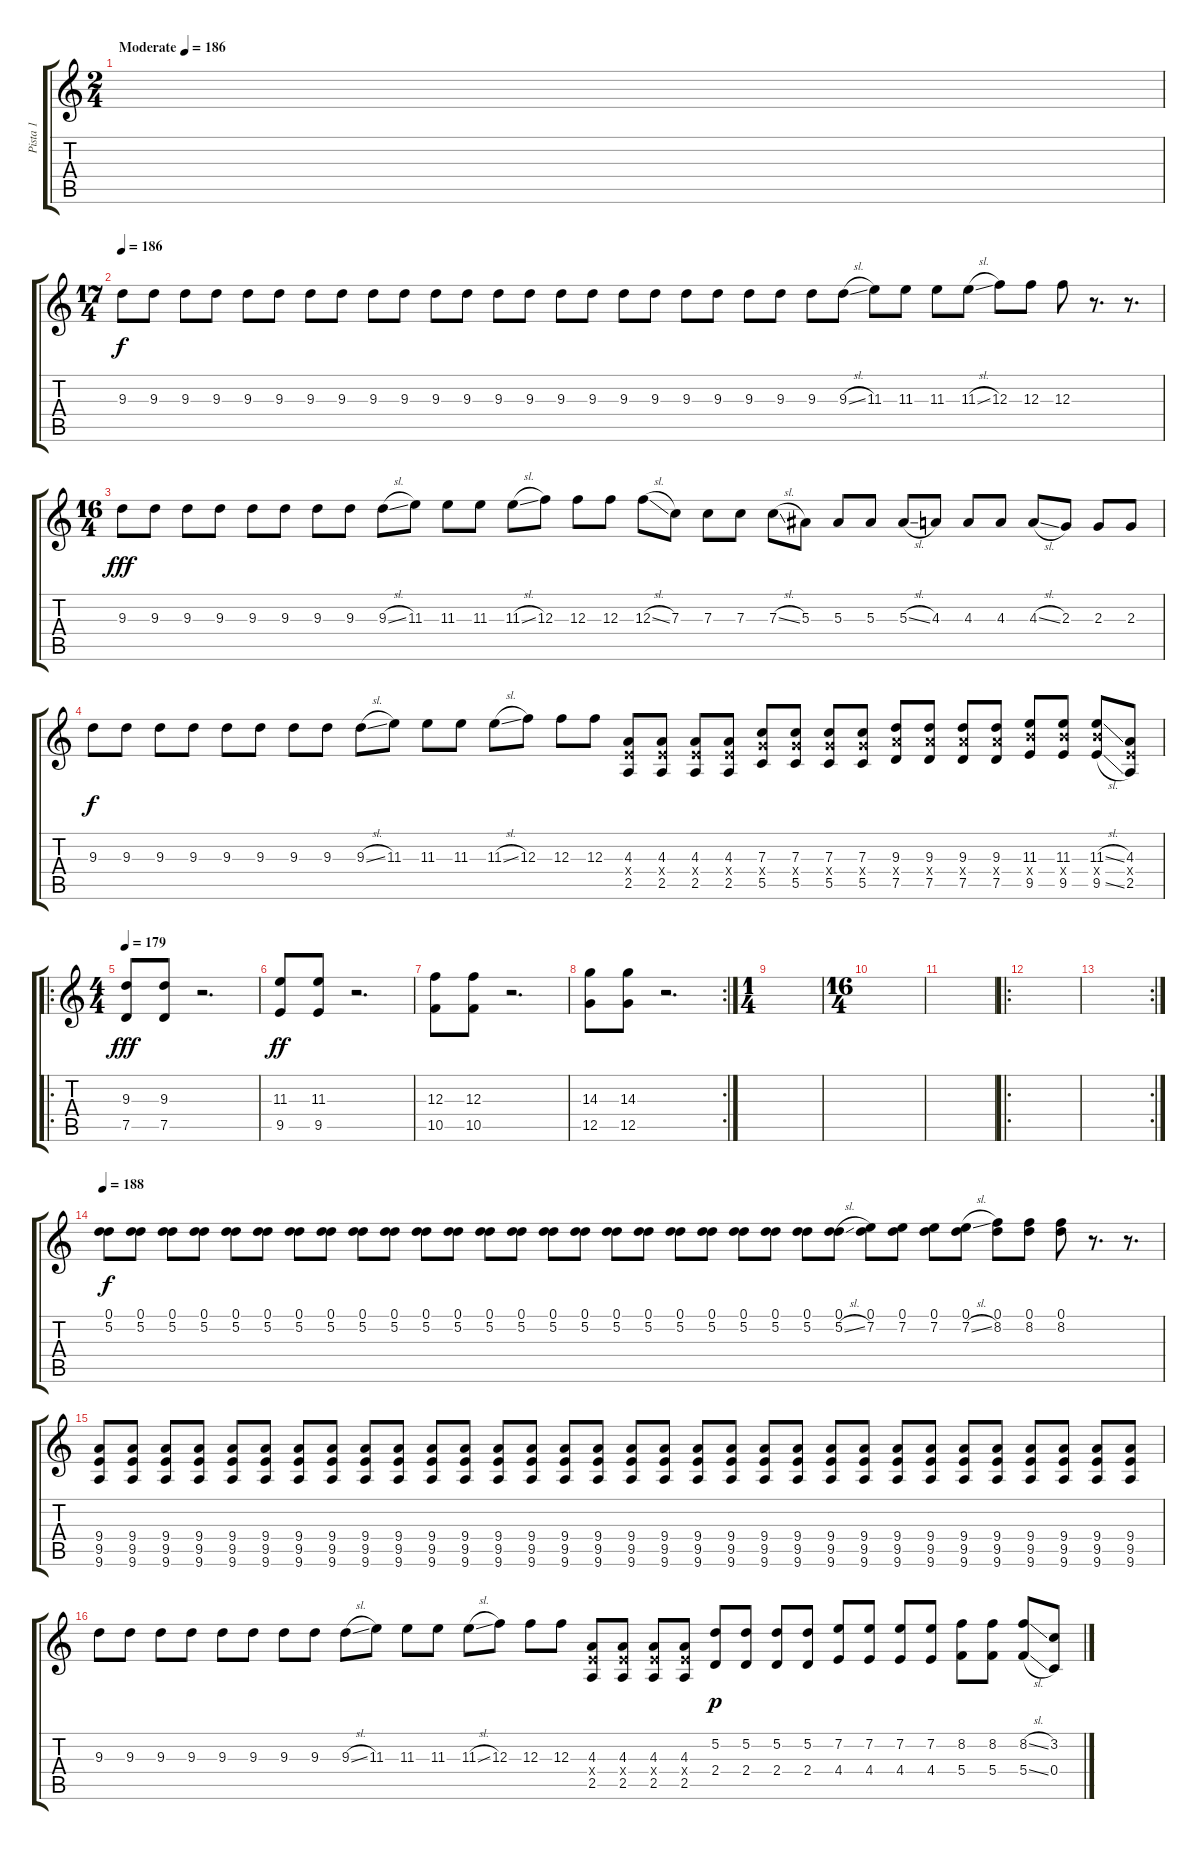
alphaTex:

\track ("Pista 1" "Pista 1") {instrument distortionguitar bank 127}
\staff {score tabs}
\tuning (D4 A3 F3 C3 G2 C2) {hide}
\ts (2 4)
\tempo (186 "Moderate")
\tempo 200
\tempo (186 "Moderate")
\clef g2
\ks c
|
\ts (17 4)
\tempo 188
\tempo 186
9.3.8 9.3.8 9.3.8 9.3.8 9.3.8 9.3.8 9.3.8 9.3.8 9.3.8 9.3.8 9.3.8 9.3.8 9.3.8 9.3.8 9.3.8 9.3.8 9.3.8 9.3.8 9.3.8 9.3.8 9.3.8 9.3.8 9.3.8 9.3{sl}.8 11.3.8 11.3.8 11.3.8 11.3{sl}.8 12.3.8 12.3.8 12.3.8 r.8{d} r.8{d} |
\ts (16 4)
9.3.8{dy fff} 9.3.8 9.3.8 9.3.8 9.3.8 9.3.8 9.3.8 9.3.8 9.3{sl}.8 11.3.8 11.3.8 11.3.8 11.3{sl}.8 12.3.8 12.3.8 12.3.8 12.3{sl}.8 7.3.8 7.3.8 7.3.8 7.3{sl}.8 5.3.8 5.3.8 5.3.8 5.3{sl}.8 4.3.8 4.3.8 4.3.8 4.3{sl}.8 2.3.8 2.3.8 2.3.8 |
9.3.8{dy f} 9.3.8 9.3.8 9.3.8 9.3.8 9.3.8 9.3.8 9.3.8 9.3{sl}.8 11.3.8 11.3.8 11.3.8 11.3{sl}.8 12.3.8 12.3.8 12.3.8 (4.3 4.4{x} 2.5).8 (4.3 4.4{x} 2.5).8 (4.3 4.4{x} 2.5).8 (4.3 4.4{x} 2.5).8 (7.3 7.4{x} 5.5).8 (7.3 7.4{x} 5.5).8 (7.3 7.4{x} 5.5).8 (7.3 7.4{x} 5.5).8 (9.3 9.4{x} 7.5).8 (9.3 9.4{x} 7.5).8 (9.3 9.4{x} 7.5).8 (9.3 9.4{x} 7.5).8 (11.3 11.4{x} 9.5).8 (11.3 11.4{x} 9.5).8 (11.3{sl} 11.4{x} 9.5{sl}).8 (4.3 4.4{x} 2.5).8 |
\ro
\ts (4 4)
\tempo 179
(9.3 7.5).8{dy fff} (9.3 7.5).8 r.2{d} |
(11.3 9.5).8{dy ff} (11.3 9.5).8 r.2{d} |
(12.3 10.5).8 (12.3 10.5).8 r.2{d} |
\rc 2
(14.3 12.5).8 (14.3 12.5).8 r.2{d} |
\ts (1 4)
|
\ts (16 4)
|
|
\ro
|
\rc 2
|
\tempo 186
\tempo 188
(0.1 5.2).8{dy f} (0.1 5.2).8 (0.1 5.2).8 (0.1 5.2).8 (0.1 5.2).8 (0.1 5.2).8 (0.1 5.2).8 (0.1 5.2).8 (0.1 5.2).8 (0.1 5.2).8 (0.1 5.2).8 (0.1 5.2).8 (0.1 5.2).8 (0.1 5.2).8 (0.1 5.2).8 (0.1 5.2).8 (0.1 5.2).8 (0.1 5.2).8 (0.1 5.2).8 (0.1 5.2).8 (0.1 5.2).8 (0.1 5.2).8 (0.1 5.2).8 (0.1 5.2{sl}).8 (0.1 7.2).8 (0.1 7.2).8 (0.1 7.2).8 (0.1 7.2{sl}).8 (0.1 8.2).8 (0.1 8.2).8 (0.1 8.2).8 r.8{d} r.8{d} |
(9.4 9.5 9.6).8 (9.4 9.5 9.6).8 (9.4 9.5 9.6).8 (9.4 9.5 9.6).8 (9.4 9.5 9.6).8 (9.4 9.5 9.6).8 (9.4 9.5 9.6).8 (9.4 9.5 9.6).8 (9.4 9.5 9.6).8 (9.4 9.5 9.6).8 (9.4 9.5 9.6).8 (9.4 9.5 9.6).8 (9.4 9.5 9.6).8 (9.4 9.5 9.6).8 (9.4 9.5 9.6).8 (9.4 9.5 9.6).8 (9.4 9.5 9.6).8 (9.4 9.5 9.6).8 (9.4 9.5 9.6).8 (9.4 9.5 9.6).8 (9.4 9.5 9.6).8 (9.4 9.5 9.6).8 (9.4 9.5 9.6).8 (9.4 9.5 9.6).8 (9.4 9.5 9.6).8 (9.4 9.5 9.6).8 (9.4 9.5 9.6).8 (9.4 9.5 9.6).8 (9.4 9.5 9.6).8 (9.4 9.5 9.6).8 (9.4 9.5 9.6).8 (9.4 9.5 9.6).8 |
9.3.8 9.3.8 9.3.8 9.3.8 9.3.8 9.3.8 9.3.8 9.3.8 9.3{sl}.8 11.3.8 11.3.8 11.3.8 11.3{sl}.8 12.3.8 12.3.8 12.3.8 (4.3 4.4{x} 2.5).8 (4.3 4.4{x} 2.5).8 (4.3 4.4{x} 2.5).8 (4.3 4.4{x} 2.5).8 (5.2 2.4).8{dy p} (5.2 2.4).8 (5.2 2.4).8 (5.2 2.4).8 (7.2 4.4).8 (7.2 4.4).8 (7.2 4.4).8 (7.2 4.4).8 (8.2 5.4).8 (8.2 5.4).8 (8.2{sl} 5.4{sl}).8 (3.2 0.4).8
